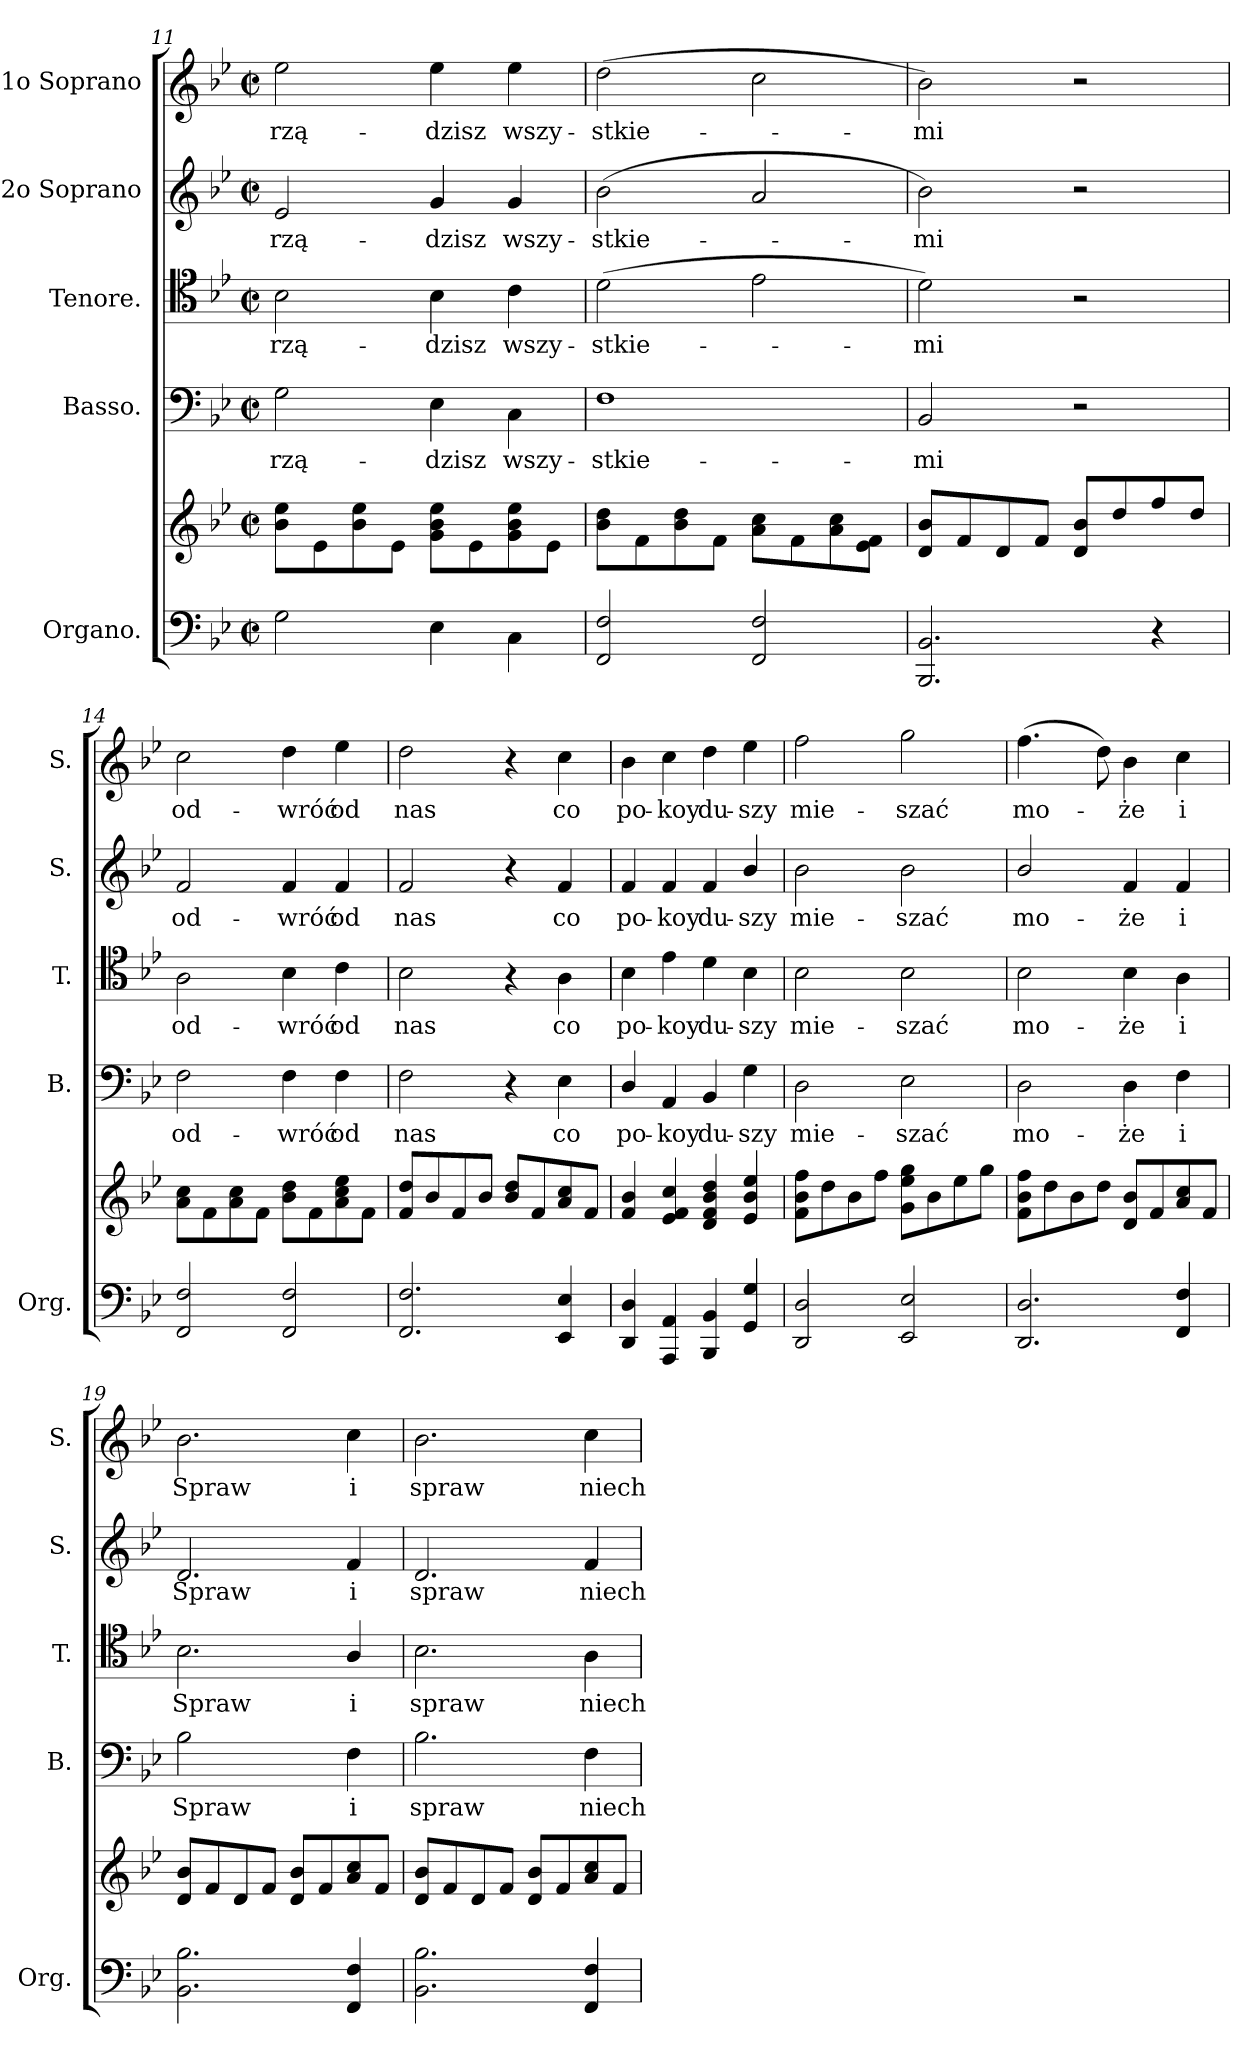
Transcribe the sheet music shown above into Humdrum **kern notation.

**kern	**kern	**kern	**text	**kern	**text	**kern	**text	**kern	**text
*part5	*part5	*part4	*part4	*part3	*part3	*part2	*part2	*part1	*part1
*staff6	*staff5	*staff4	*staff4	*staff3	*staff3	*staff2	*staff2	*staff1	*staff1
*I"Organo.	*	*I"Basso.	*	*I"Tenore.	*	*I"2o Soprano	*	*I"1o Soprano	*
*I'Org.	*	*I'B.	*	*I'T.	*	*I'S.	*	*I'S.	*
*clefF4	*clefG2	*clefF4	*	*clefC4	*	*clefG2	*	*clefG2	*
*k[b-e-]	*k[b-e-]	*k[b-e-]	*	*k[b-e-]	*	*k[b-e-]	*	*k[b-e-]	*
*M2/2	*M2/2	*M2/2	*	*M2/2	*	*M2/2	*	*M2/2	*
*met(c|)	*met(c|)	*met(c|)	*	*met(c|)	*	*met(c|)	*	*met(c|)	*
=11	=11	=11	=11	=11	=11	=11	=11	=11	=11
2G\	8b-\ 8ee-\L	2G\	rzą-	2B-\	rzą-	2e-/	rzą-	2ee-\	rzą-
.	8e-\	.	.	.	.	.	.	.	.
.	8b-\ 8ee-\	.	.	.	.	.	.	.	.
.	8e-\J	.	.	.	.	.	.	.	.
4E-\	8g\ 8b-\ 8ee-\L	4E-\	-dzisz	4B-\	-dzisz	4g/	-dzisz	4ee-\	-dzisz
.	8e-\	.	.	.	.	.	.	.	.
4C\	8g\ 8b-\ 8ee-\	4C\	wszy-	4c\	wszy-	4g/	wszy-	4ee-\	wszy-
.	8e-\J	.	.	.	.	.	.	.	.
=12	=12	=12	=12	=12	=12	=12	=12	=12	=12
2FF/ 2F/	8b-\ 8dd\L	1F	-stkie-	(2d\	-stkie-	(2b-\	-stkie-	(2dd\	-stkie-
.	8f\	.	.	.	.	.	.	.	.
.	8b-\ 8dd\	.	.	.	.	.	.	.	.
.	8f\J	.	.	.	.	.	.	.	.
2FF/ 2F/	8a\ 8cc\L	.	.	2e-\	.	2a/	.	2cc\	.
.	8f\	.	.	.	.	.	.	.	.
.	8a\ 8cc\	.	.	.	.	.	.	.	.
.	8e-\ 8f\J	.	.	.	.	.	.	.	.
=13	=13	=13	=13	=13	=13	=13	=13	=13	=13
2.BBB-/ 2.BB-/	8d/ 8b-/L	2BB-/	-mi	2d\)	-mi	2b-\)	-mi	2b-\)	-mi
.	8f/	.	.	.	.	.	.	.	.
.	8d/	.	.	.	.	.	.	.	.
.	8f/J	.	.	.	.	.	.	.	.
.	8d/ 8b-/L	2r	.	2r	.	2r	.	2r	.
.	8dd/	.	.	.	.	.	.	.	.
4r	8ff/	.	.	.	.	.	.	.	.
.	8dd/J	.	.	.	.	.	.	.	.
=14	=14	=14	=14	=14	=14	=14	=14	=14	=14
2FF/ 2F/	8a\ 8cc\L	2F\	od-	2A\	od-	2f/	od-	2cc\	od-
.	8f\	.	.	.	.	.	.	.	.
.	8a\ 8cc\	.	.	.	.	.	.	.	.
.	8f\J	.	.	.	.	.	.	.	.
2FF/ 2F/	8b-\ 8dd\L	4F\	-wróć	4B-\	-wróć	4f/	-wróć	4dd\	-wróć
.	8f\	.	.	.	.	.	.	.	.
.	8a\ 8cc\ 8ee-\	4F\	od	4c\	od	4f/	od	4ee-\	od
.	8f\J	.	.	.	.	.	.	.	.
=15	=15	=15	=15	=15	=15	=15	=15	=15	=15
2.FF/ 2.F/	8f/ 8dd/L	2F\	nas	2B-\	nas	2f/	nas	2dd\	nas
.	8b-/	.	.	.	.	.	.	.	.
.	8f/	.	.	.	.	.	.	.	.
.	8b-/J	.	.	.	.	.	.	.	.
.	8b-/ 8dd/L	4r	.	4r	.	4r	.	4r	.
.	8f/	.	.	.	.	.	.	.	.
4EE-/ 4E-/	8a/ 8cc/	4E-\	co	4A\	co	4f/	co	4cc\	co
.	8f/J	.	.	.	.	.	.	.	.
=16	=16	=16	=16	=16	=16	=16	=16	=16	=16
4DD/ 4D/	4f/ 4b-/	4D/	po-	4B-\	po-	4f/	po-	4b-\	po-
4AAA/ 4AA/	4e-/ 4f/ 4cc/	4AA/	-koy	4e-\	-koy	4f/	-koy	4cc\	-koy
4BBB-/ 4BB-/	4d/ 4f/ 4b-/ 4dd/	4BB-/	du-	4d\	du-	4f/	du-	4dd\	du-
4GG/ 4G/	4e-/ 4b-/ 4ee-/	4G\	-szy	4B-\	-szy	4b-/	-szy	4ee-\	-szy
=17	=17	=17	=17	=17	=17	=17	=17	=17	=17
2DD/ 2D/	8f\ 8b-\ 8ff\L	2D\	mie-	2B-\	mie-	2b-\	mie-	2ff\	mie-
.	8dd\	.	.	.	.	.	.	.	.
.	8b-\	.	.	.	.	.	.	.	.
.	8ff\J	.	.	.	.	.	.	.	.
2EE-/ 2E-/	8g\ 8ee-\ 8gg\L	2E-\	-szać	2B-\	-szać	2b-\	-szać	2gg\	-szać
.	8b-\	.	.	.	.	.	.	.	.
.	8ee-\	.	.	.	.	.	.	.	.
.	8gg\J	.	.	.	.	.	.	.	.
=18	=18	=18	=18	=18	=18	=18	=18	=18	=18
2.DD/ 2.D/	8f\ 8b-\ 8ff\L	2D\	mo-	2B-\	mo-	2b-/	mo-	(4.ff\	mo-
.	8dd\	.	.	.	.	.	.	.	.
.	8b-\	.	.	.	.	.	.	.	.
.	8dd\J	.	.	.	.	.	.	8dd\)	.
.	8d/ 8b-/L	4D\	-że	4B-\	-że	4f/	-że	4b-\	-że
.	8f/	.	.	.	.	.	.	.	.
4FF/ 4F/	8a/ 8cc/	4F\	i	4A\	i	4f/	i	4cc\	i
.	8f/J	.	.	.	.	.	.	.	.
=19	=19	=19	=19	=19	=19	=19	=19	=19	=19
!	!	!LO:N:vis=2	!	!	!	!	!	!	!
2.BB-\ 2.B-\	8d/ 8b-/L	2.B-\	Spraw	2.B-\	Spraw	2.d/	Spraw	2.b-\	Spraw
.	8f/	.	.	.	.	.	.	.	.
.	8d/	.	.	.	.	.	.	.	.
.	8f/J	.	.	.	.	.	.	.	.
.	8d/ 8b-/L	.	.	.	.	.	.	.	.
.	8f/	.	.	.	.	.	.	.	.
4FF/ 4F/	8a/ 8cc/	4F\	i	4A/	i	4f/	i	4cc\	i
.	8f/J	.	.	.	.	.	.	.	.
=20	=20	=20	=20	=20	=20	=20	=20	=20	=20
2.BB-\ 2.B-\	8d/ 8b-/L	2.B-\	spraw	2.B-\	spraw	2.d/	spraw	2.b-\	spraw
.	8f/	.	.	.	.	.	.	.	.
.	8d/	.	.	.	.	.	.	.	.
.	8f/J	.	.	.	.	.	.	.	.
.	8d/ 8b-/L	.	.	.	.	.	.	.	.
.	8f/	.	.	.	.	.	.	.	.
4FF/ 4F/	8a/ 8cc/	4F\	niech	4A\	niech	4f/	niech	4cc\	niech
.	8f/J	.	.	.	.	.	.	.	.
=	=	=	=	=	=	=	=	=	=
*-	*-	*-	*-	*-	*-	*-	*-	*-	*-
